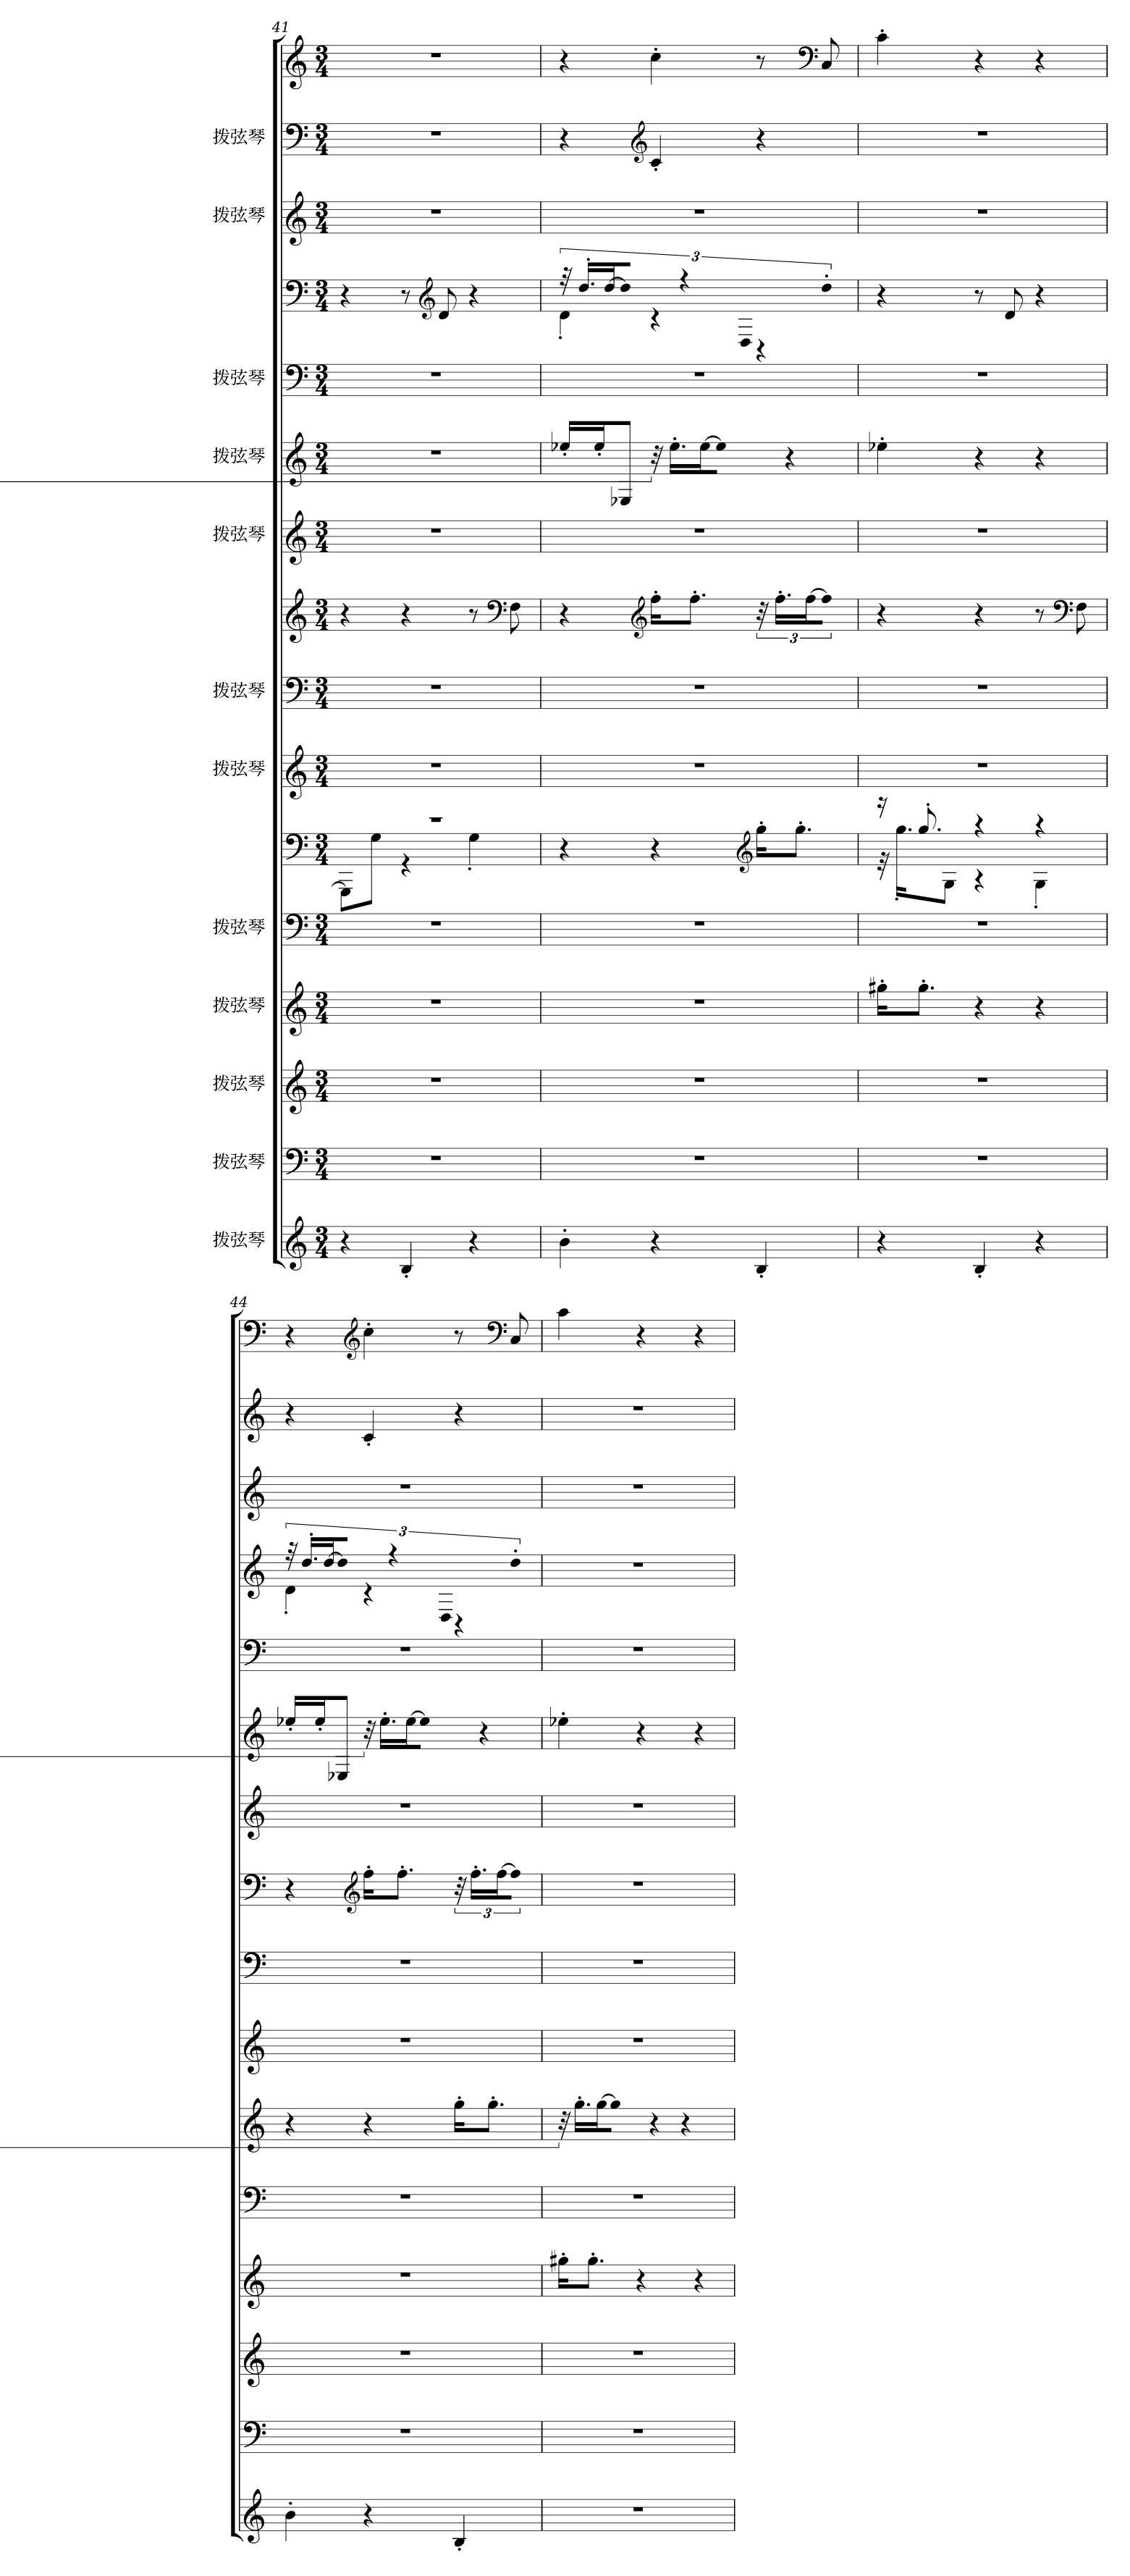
**kern	**kern	**kern	**kern	**kern	**kern	**kern	**kern	**kern	**kern	**kern	**kern	**kern	**kern	**kern	**kern
*part12	*part11	*part10	*part9	*part8	*part8	*part7	*part6	*part6	*part5	*part4	*part3	*part3	*part2	*part1	*part1
*staff16	*staff15	*staff14	*staff13	*staff12	*staff11	*staff10	*staff9	*staff8	*staff7	*staff6	*staff5	*staff4	*staff3	*staff2	*staff1
*I"拨弦琴	*I"拨弦琴	*I"拨弦琴	*I"拨弦琴	*I"拨弦琴	*	*I"拨弦琴	*I"拨弦琴	*	*I"拨弦琴	*I"拨弦琴	*I"拨弦琴	*	*I"拨弦琴	*I"拨弦琴	*
!!LO:PB:g=z
*clefG2	*clefF4	*clefG2	*clefG2	*clefF4	*clefF4	*clefG2	*clefF4	*clefG2	*clefG2	*clefG2	*clefF4	*clefF4	*clefG2	*clefF4	*clefG2
*k[]	*k[]	*k[]	*k[]	*k[]	*k[]	*k[]	*k[]	*k[]	*k[]	*k[]	*k[]	*k[]	*k[]	*k[]	*k[]
*M3/4	*M3/4	*M3/4	*M3/4	*M3/4	*M3/4	*M3/4	*M3/4	*M3/4	*M3/4	*M3/4	*M3/4	*M3/4	*M3/4	*M3/4	*M3/4
=41	=41	=41	=41	=41	=41	=41	=41	=41	=41	=41	=41	=41	=41	=41	=41
*	*	*	*	*	*^	*	*	*	*	*	*	*	*	*	*
4r	2.r	2.r	2.r	2.r	2.r	8GGG\L]	2.r	2.r	4r	2.r	2.r	2.r	4r	2.r	2.r	2.r
.	.	.	.	.	.	8G\J	.	.	.	.	.	.	.	.	.	.
4B'/	.	.	.	.	.	4r	.	.	4r	.	.	.	8r	.	.	.
*	*	*	*	*	*	*	*	*	*	*	*	*	*clefG2	*	*	*
.	.	.	.	.	.	.	.	.	.	.	.	.	8d/	.	.	.
4r	.	.	.	.	.	4G'\	.	.	8r	.	.	.	4r	.	.	.
*	*	*	*	*	*	*	*	*	*clefF4	*	*	*	*	*	*	*
.	.	.	.	.	.	.	.	.	8F\	.	.	.	.	.	.	.
*	*	*	*	*	*v	*v	*	*	*	*	*	*	*	*	*	*
=42	=42	=42	=42	=42	=42	=42	=42	=42	=42	=42	=42	=42	=42	=42	=42
*	*	*	*	*	*	*	*	*	*	*	*	*^	*	*	*
4b'\	2.r	2.r	2.r	2.r	4r	2.r	2.r	4r	2.r	16ee-X'/LL	2.r	48r	4d'\	2.r	4r	4r
.	.	.	.	.	.	.	.	.	.	.	.	24.dd'/LL	.	.	.	.
.	.	.	.	.	.	.	.	.	.	16ee-'/J	.	.	.	.	.	.
.	.	.	.	.	.	.	.	.	.	.	.	[24dd/J	.	.	.	.
.	.	.	.	.	.	.	.	.	.	8E-X/J	.	8dd/J]	.	.	.	.
*	*	*	*	*	*	*	*	*clefG2	*	*	*	*	*	*	*clefG2	*
4r	.	.	.	.	4r	.	.	16ff'\KL	.	48r	.	8r	4r	.	4c'/	4cc'\
.	.	.	.	.	.	.	.	.	.	24.ee-'\LL	.	.	.	.	.	.
.	.	.	.	.	.	.	.	8.ff'\J	.	.	.	.	.	.	.	.
.	.	.	.	.	.	.	.	.	.	[24ee-\J	.	.	.	.	.	.
.	.	.	.	.	.	.	.	.	.	8ee-\J]	.	8D/	.	.	.	.
*	*	*	*	*	*clefG2	*	*	*	*	*	*	*	*	*	*	*
4B'/	.	.	.	.	16gg'\KL	.	.	48r	.	4r	.	4dd'/	4r	.	4r	8r
.	.	.	.	.	.	.	.	24.ff'\LL	.	.	.	.	.	.	.	.
.	.	.	.	.	8.gg'\J	.	.	.	.	.	.	.	.	.	.	.
.	.	.	.	.	.	.	.	[24ff\J	.	.	.	.	.	.	.	.
*	*	*	*	*	*	*	*	*	*	*	*	*	*	*	*	*clefF4
.	.	.	.	.	.	.	.	8ff\J]	.	.	.	.	.	.	.	8C/
*	*	*	*	*	*	*	*	*	*	*	*	*v	*v	*	*	*
=43	=43	=43	=43	=43	=43	=43	=43	=43	=43	=43	=43	=43	=43	=43	=43
*	*	*	*	*	*^	*	*	*	*	*	*	*	*	*	*
4r	2.r	2.r	16gg#X'\KL	2.r	16r	32r	2.r	2.r	4r	2.r	4ee-X'\	2.r	4r	2.r	2.r	4c'\
.	.	.	.	.	.	16.gg'\KL	.	.	.	.	.	.	.	.	.	.
.	.	.	8.gg#'\J	.	8.gg'/	.	.	.	.	.	.	.	.	.	.	.
.	.	.	.	.	.	8G\J	.	.	.	.	.	.	.	.	.	.
4B'/	.	.	4r	.	4r	4r	.	.	4r	.	4r	.	8r	.	.	4r
.	.	.	.	.	.	.	.	.	.	.	.	.	8d/	.	.	.
4r	.	.	4r	.	4r	4G'\	.	.	8r	.	4r	.	4r	.	.	4r
*	*	*	*	*	*	*	*	*	*clefF4	*	*	*	*	*	*	*
.	.	.	.	.	.	.	.	.	8F\	.	.	.	.	.	.	.
*	*	*	*	*	*v	*v	*	*	*	*	*	*	*	*	*	*
!!LO:PB:g=z
=44	=44	=44	=44	=44	=44	=44	=44	=44	=44	=44	=44	=44	=44	=44	=44
*	*	*	*	*	*	*	*	*	*	*	*	*^	*	*	*
4b'\	2.r	2.r	2.r	2.r	4r	2.r	2.r	4r	2.r	16ee-X'/LL	2.r	48r	4d'\	2.r	4r	4r
.	.	.	.	.	.	.	.	.	.	.	.	24.dd'/LL	.	.	.	.
.	.	.	.	.	.	.	.	.	.	16ee-'/J	.	.	.	.	.	.
.	.	.	.	.	.	.	.	.	.	.	.	[24dd/J	.	.	.	.
.	.	.	.	.	.	.	.	.	.	8E-X/J	.	8dd/J]	.	.	.	.
*	*	*	*	*	*	*	*	*clefG2	*	*	*	*	*	*	*	*clefG2
4r	.	.	.	.	4r	.	.	16ff'\KL	.	48r	.	8r	4r	.	4c'/	4cc'\
.	.	.	.	.	.	.	.	.	.	24.ee-'\LL	.	.	.	.	.	.
.	.	.	.	.	.	.	.	8.ff'\J	.	.	.	.	.	.	.	.
.	.	.	.	.	.	.	.	.	.	[24ee-\J	.	.	.	.	.	.
.	.	.	.	.	.	.	.	.	.	8ee-\J]	.	8D/	.	.	.	.
4B'/	.	.	.	.	16gg'\KL	.	.	48r	.	4r	.	4dd'/	4r	.	4r	8r
.	.	.	.	.	.	.	.	24.ff'\LL	.	.	.	.	.	.	.	.
.	.	.	.	.	8.gg'\J	.	.	.	.	.	.	.	.	.	.	.
.	.	.	.	.	.	.	.	[24ff\J	.	.	.	.	.	.	.	.
*	*	*	*	*	*	*	*	*	*	*	*	*	*	*	*	*clefF4
.	.	.	.	.	.	.	.	8ff\J]	.	.	.	.	.	.	.	8C/
*	*	*	*	*	*	*	*	*	*	*	*	*v	*v	*	*	*
=45	=45	=45	=45	=45	=45	=45	=45	=45	=45	=45	=45	=45	=45	=45	=45
2.r	2.r	2.r	16gg#X'\KL	2.r	48r	2.r	2.r	2.r	2.r	4ee-X'\	2.r	2.r	2.r	2.r	4c\
.	.	.	.	.	24.gg'\LL	.	.	.	.	.	.	.	.	.	.
.	.	.	8.gg#'\J	.	.	.	.	.	.	.	.	.	.	.	.
.	.	.	.	.	[24gg\J	.	.	.	.	.	.	.	.	.	.
.	.	.	.	.	8gg\J]	.	.	.	.	.	.	.	.	.	.
.	.	.	4r	.	4r	.	.	.	.	4r	.	.	.	.	4r
.	.	.	4r	.	4r	.	.	.	.	4r	.	.	.	.	4r
=	=	=	=	=	=	=	=	=	=	=	=	=	=	=	=
*-	*-	*-	*-	*-	*-	*-	*-	*-	*-	*-	*-	*-	*-	*-	*-
